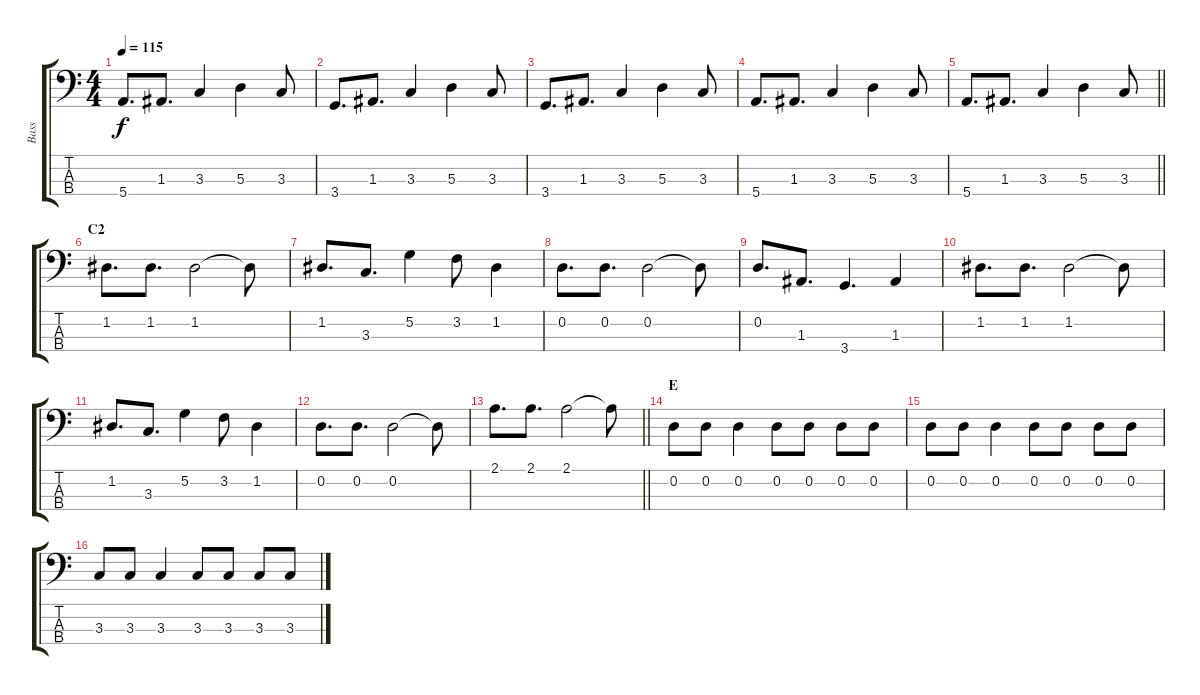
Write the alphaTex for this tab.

\track ("Bass" "Bass") {instrument electricbassfinger}
\staff {score tabs}
\tuning (G2 D2 A1 E1) {hide}
\ts (4 4)
\tempo 115
\clef f4
\ks c
5.4.8{d dy f} 1.3.8{d} 3.3.4 5.3.4 3.3.8 |
3.4.8{d} 1.3.8{d} 3.3.4 5.3.4 3.3.8 |
3.4.8{d} 1.3.8{d} 3.3.4 5.3.4 3.3.8 |
5.4.8{d} 1.3.8{d} 3.3.4 5.3.4 3.3.8 |
\barLineRight lightlight
5.4.8{d} 1.3.8{d} 3.3.4 5.3.4 3.3.8 |
\section ("" "C2")
1.2.8{d} 1.2.8{d} 1.2.2 1.2{t}.8 |
1.2.8{d} 3.3.8{d} 5.2.4 3.2.8 1.2.4 |
0.2.8{d} 0.2.8{d} 0.2.2 0.2{t}.8 |
0.2.8{d} 1.3.8{d} 3.4.4{d} 1.3.4 |
1.2.8{d} 1.2.8{d} 1.2.2 1.2{t}.8 |
1.2.8{d} 3.3.8{d} 5.2.4 3.2.8 1.2.4 |
0.2.8{d} 0.2.8{d} 0.2.2 0.2{t}.8 |
\barLineRight lightlight
2.1.8{d} 2.1.8{d} 2.1.2 2.1{t}.8 |
\section ("" "E")
0.2.8 0.2.8 0.2.4 0.2.8 0.2.8 0.2.8 0.2.8 |
0.2.8 0.2.8 0.2.4 0.2.8 0.2.8 0.2.8 0.2.8 |
3.3.8 3.3.8 3.3.4 3.3.8 3.3.8 3.3.8 3.3.8
